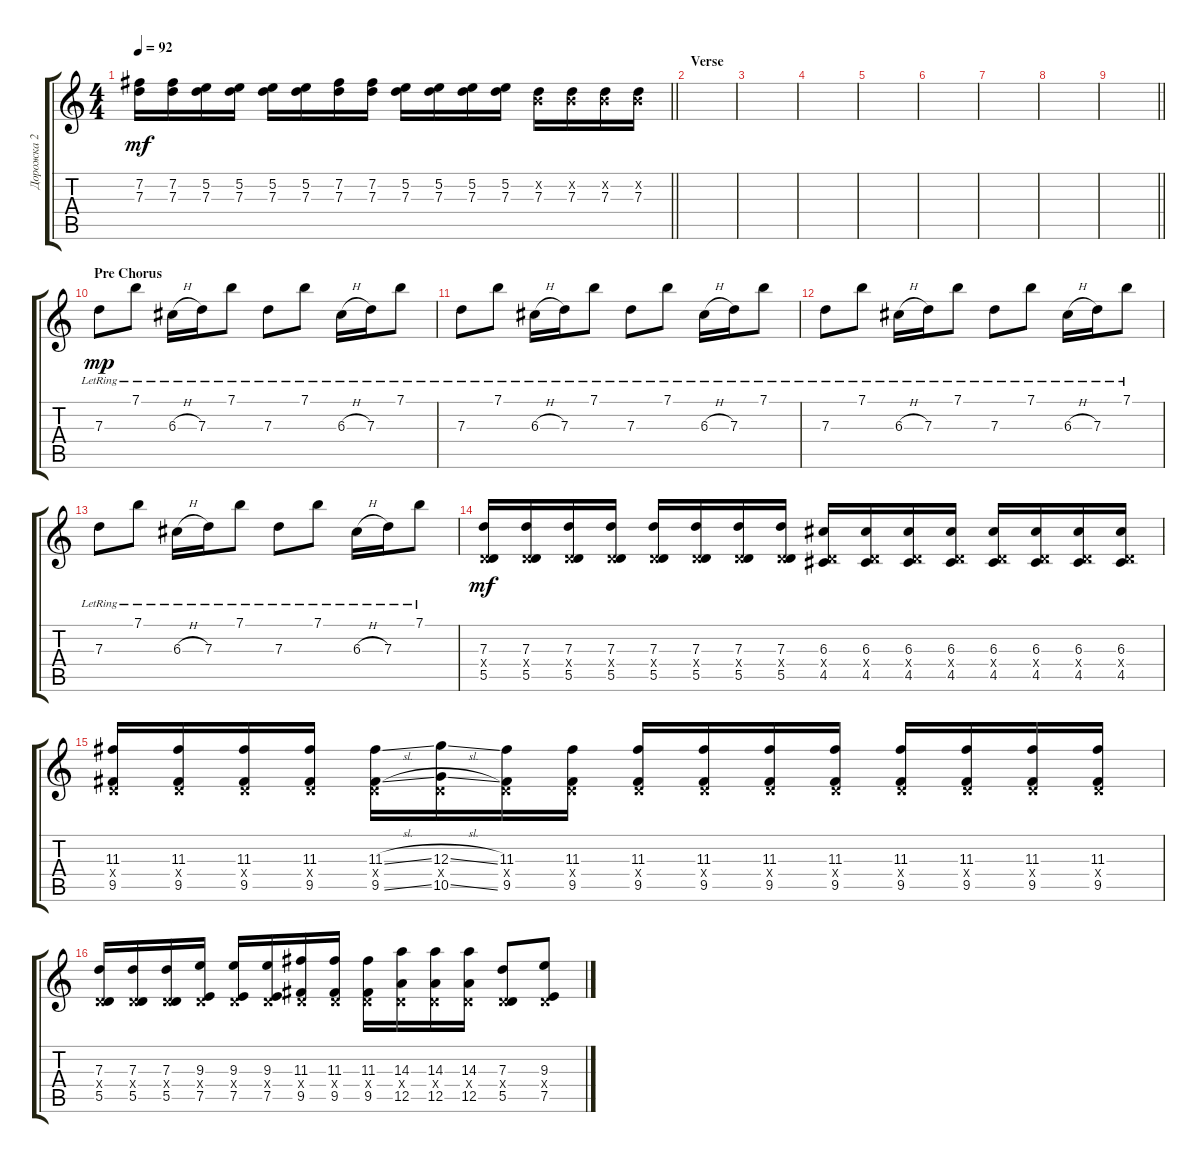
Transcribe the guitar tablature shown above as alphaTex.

\track ("Дорожка 2" "Дорожка 2") {instrument distortionguitar}
\staff {score tabs}
\tuning (E4 B3 G3 D3 A2 D2) {hide}
\ts (4 4)
\tempo 92
\clef g2
\barLineRight lightlight
\ks c
(7.2 7.3).16{dy mf} (7.2 7.3).16 (5.2 7.3).16 (5.2 7.3).16 (5.2 7.3).16 (5.2 7.3).16 (7.2 7.3).16 (7.2 7.3).16 (5.2 7.3).16 (5.2 7.3).16 (5.2 7.3).16 (5.2 7.3).16 (0.2{x} 7.3).16 (0.2{x} 7.3).16 (0.2{x} 7.3).16 (0.2{x} 7.3).16 |
\section ("" "Verse")
|
|
|
|
|
|
|
\barLineRight lightlight
|
\section ("" "Pre Chorus")
7.3{lr}.8{dy mp} 7.1{lr}.8 6.3{h lr}.16 7.3{lr}.16 7.1{lr}.8 7.3{lr}.8 7.1{lr}.8 6.3{h lr}.16 7.3{lr}.16 7.1{lr}.8 |
7.3{lr}.8 7.1{lr}.8 6.3{h lr}.16 7.3{lr}.16 7.1{lr}.8 7.3{lr}.8 7.1{lr}.8 6.3{h lr}.16 7.3{lr}.16 7.1{lr}.8 |
7.3{lr}.8 7.1{lr}.8 6.3{h lr}.16 7.3{lr}.16 7.1{lr}.8 7.3{lr}.8 7.1{lr}.8 6.3{h lr}.16 7.3{lr}.16 7.1{lr}.8 |
7.3{lr}.8 7.1{lr}.8 6.3{h lr}.16 7.3{lr}.16 7.1{lr}.8 7.3{lr}.8 7.1{lr}.8 6.3{h lr}.16 7.3{lr}.16 7.1{lr}.8 |
(7.3 0.4{x} 5.5).16{dy mf} (7.3 0.4{x} 5.5).16 (7.3 0.4{x} 5.5).16 (7.3 0.4{x} 5.5).16 (7.3 0.4{x} 5.5).16 (7.3 0.4{x} 5.5).16 (7.3 0.4{x} 5.5).16 (7.3 0.4{x} 5.5).16 (6.3 0.4{x} 4.5).16 (6.3 0.4{x} 4.5).16 (6.3 0.4{x} 4.5).16 (6.3 0.4{x} 4.5).16 (6.3 0.4{x} 4.5).16 (6.3 0.4{x} 4.5).16 (6.3 0.4{x} 4.5).16 (6.3 0.4{x} 4.5).16 |
(11.3 0.4{x} 9.5).16 (11.3 0.4{x} 9.5).16 (11.3 0.4{x} 9.5).16 (11.3 0.4{x} 9.5).16 (11.3{sl} 0.4{x} 9.5{sl}).16 (12.3{sl} 0.4{x} 10.5{sl}).16 (11.3 0.4{x} 9.5).16 (11.3 0.4{x} 9.5).16 (11.3 0.4{x} 9.5).16 (11.3 0.4{x} 9.5).16 (11.3 0.4{x} 9.5).16 (11.3 0.4{x} 9.5).16 (11.3 0.4{x} 9.5).16 (11.3 0.4{x} 9.5).16 (11.3 0.4{x} 9.5).16 (11.3 0.4{x} 9.5).16 |
(7.3 0.4{x} 5.5).16 (7.3 0.4{x} 5.5).16 (7.3 0.4{x} 5.5).16 (9.3 0.4{x} 7.5).16 (9.3 0.4{x} 7.5).16 (9.3 0.4{x} 7.5).16 (11.3 0.4{x} 9.5).16 (11.3 0.4{x} 9.5).16 (11.3 0.4{x} 9.5).16 (14.3 0.4{x} 12.5).16 (14.3 0.4{x} 12.5).16 (14.3 0.4{x} 12.5).16 (7.3 0.4{x} 5.5).8 (9.3 0.4{x} 7.5).8
